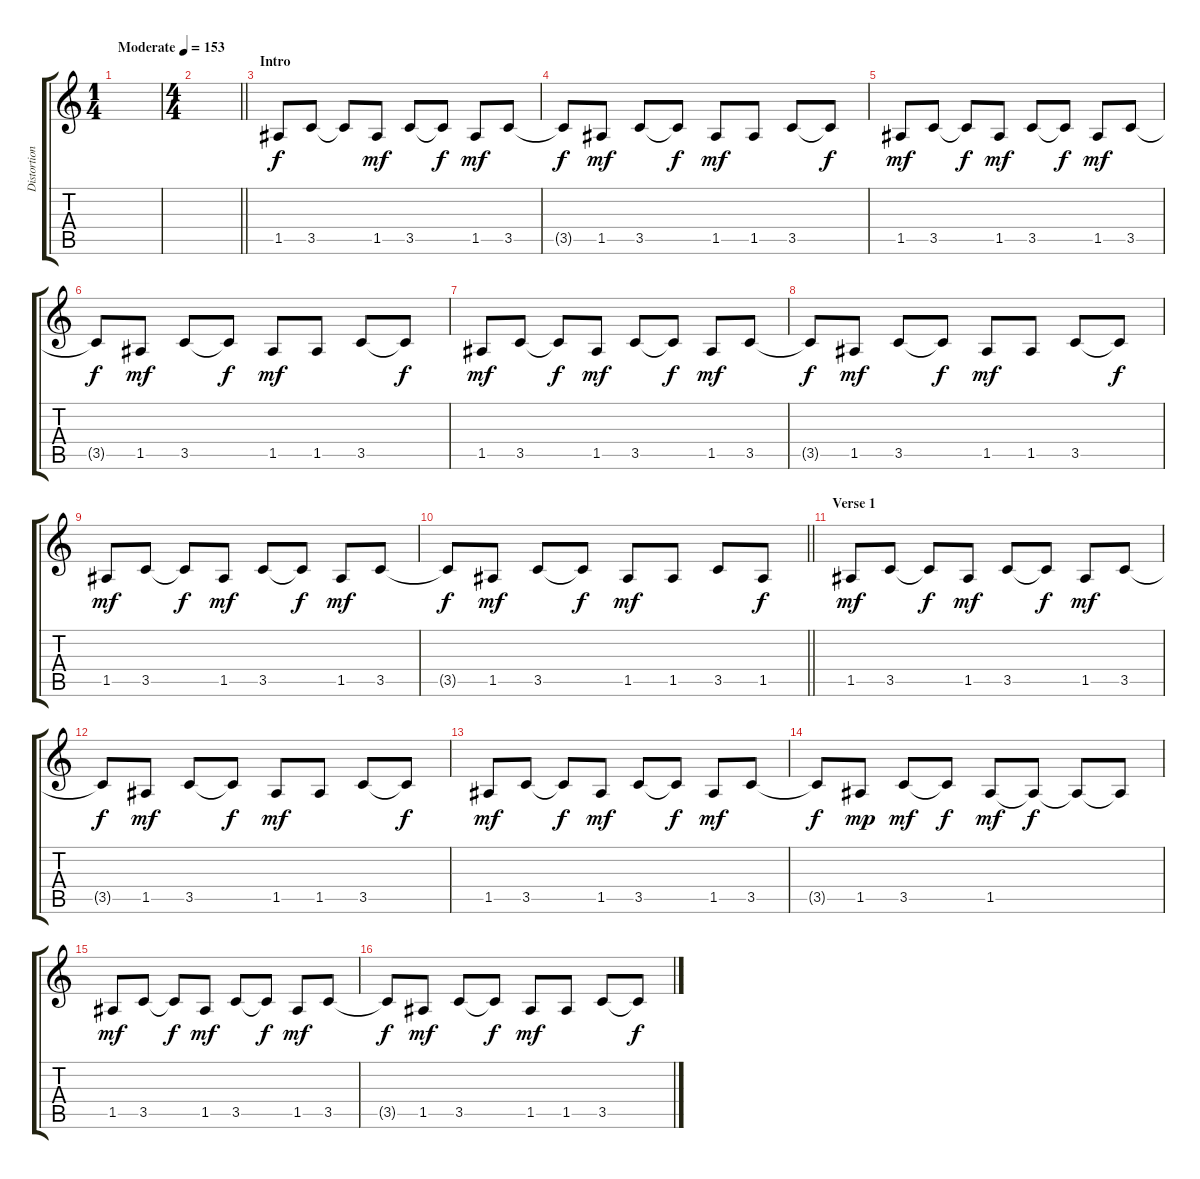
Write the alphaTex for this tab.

\track ("Distortion Guitar" "Distortion") {instrument distortionguitar}
\staff {score tabs}
\tuning (E4 B3 G3 D3 A2 E2) {hide}
\ts (1 4)
\tempo (153 "Moderate")
\clef g2
\ks c
|
\ts (4 4)
\barLineRight lightlight
|
\section ("" "Intro")
1.5.8 3.5.8 3.5{t}.8{dy f} 1.5.8{dy mf} 3.5.8 3.5{t}.8{dy f} 1.5.8{dy mf} 3.5.8 |
3.5{t}.8{dy f} 1.5.8{dy mf} 3.5.8 3.5{t}.8{dy f} 1.5.8{dy mf} 1.5.8 3.5.8 3.5{t}.8{dy f} |
1.5.8{dy mf} 3.5.8 3.5{t}.8{dy f} 1.5.8{dy mf} 3.5.8 3.5{t}.8{dy f} 1.5.8{dy mf} 3.5.8 |
3.5{t}.8{dy f} 1.5.8{dy mf} 3.5.8 3.5{t}.8{dy f} 1.5.8{dy mf} 1.5.8 3.5.8 3.5{t}.8{dy f} |
1.5.8{dy mf} 3.5.8 3.5{t}.8{dy f} 1.5.8{dy mf} 3.5.8 3.5{t}.8{dy f} 1.5.8{dy mf} 3.5.8 |
3.5{t}.8{dy f} 1.5.8{dy mf} 3.5.8 3.5{t}.8{dy f} 1.5.8{dy mf} 1.5.8 3.5.8 3.5{t}.8{dy f} |
1.5.8{dy mf} 3.5.8 3.5{t}.8{dy f} 1.5.8{dy mf} 3.5.8 3.5{t}.8{dy f} 1.5.8{dy mf} 3.5.8 |
\barLineRight lightlight
3.5{t}.8{dy f} 1.5.8{dy mf} 3.5.8 3.5{t}.8{dy f} 1.5.8{dy mf} 1.5.8 3.5.8 1.5.8{dy f} |
\section ("" "Verse 1")
1.5.8{dy mf} 3.5.8 3.5{t}.8{dy f} 1.5.8{dy mf} 3.5.8 3.5{t}.8{dy f} 1.5.8{dy mf} 3.5.8 |
3.5{t}.8{dy f} 1.5.8{dy mf} 3.5.8 3.5{t}.8{dy f} 1.5.8{dy mf} 1.5.8 3.5.8 3.5{t}.8{dy f} |
1.5.8{dy mf} 3.5.8 3.5{t}.8{dy f} 1.5.8{dy mf} 3.5.8 3.5{t}.8{dy f} 1.5.8{dy mf} 3.5.8 |
3.5{t}.8{dy f} 1.5.8{dy mp} 3.5.8{dy mf} 3.5{t}.8{dy f} 1.5.8{dy mf} 1.5{t}.8{dy f} 1.5{t}.8 1.5{t}.8 |
1.5.8{dy mf} 3.5.8 3.5{t}.8{dy f} 1.5.8{dy mf} 3.5.8 3.5{t}.8{dy f} 1.5.8{dy mf} 3.5.8 |
3.5{t}.8{dy f} 1.5.8{dy mf} 3.5.8 3.5{t}.8{dy f} 1.5.8{dy mf} 1.5.8 3.5.8 3.5{t}.8{dy f}
